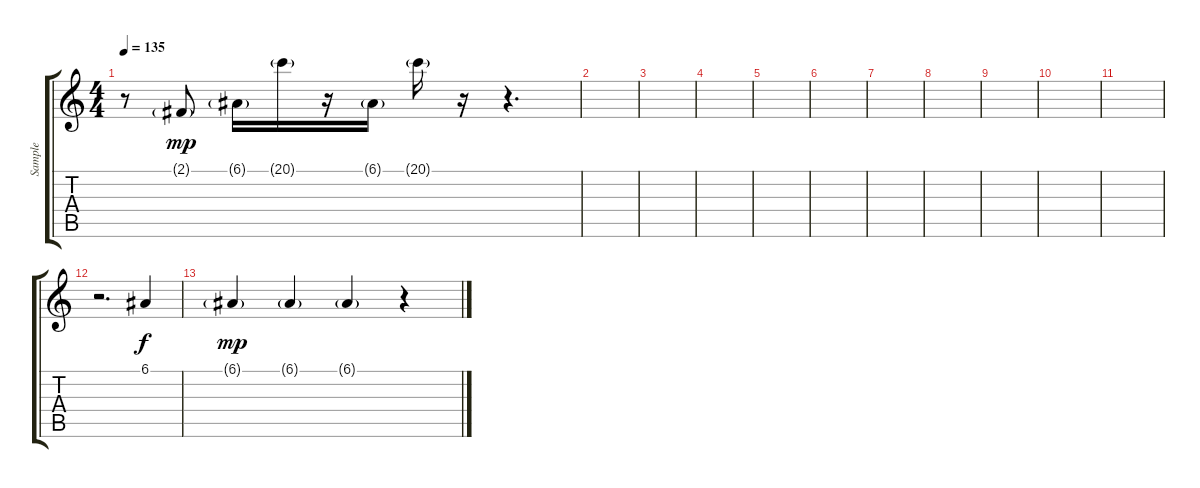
\track ("Sample" "Sample") {instrument choiraahs}
\staff {score tabs}
\tuning (E4 B3 G3 D3 A2 E2) {hide}
\ts (4 4)
\tempo 135
\clef g2
\ks c
r.8{dy mp} 2.1{g}.8 6.1{g}.16 20.1{g}.16 r.16 6.1{g}.16 20.1{g}.16 r.16 r.4{d} |
|
|
|
|
|
|
|
|
|
|
r.2{d} 6.1.4{dy f} |
6.1{g}.4{dy mp} 6.1{g}.4 6.1{g}.4 r.4
